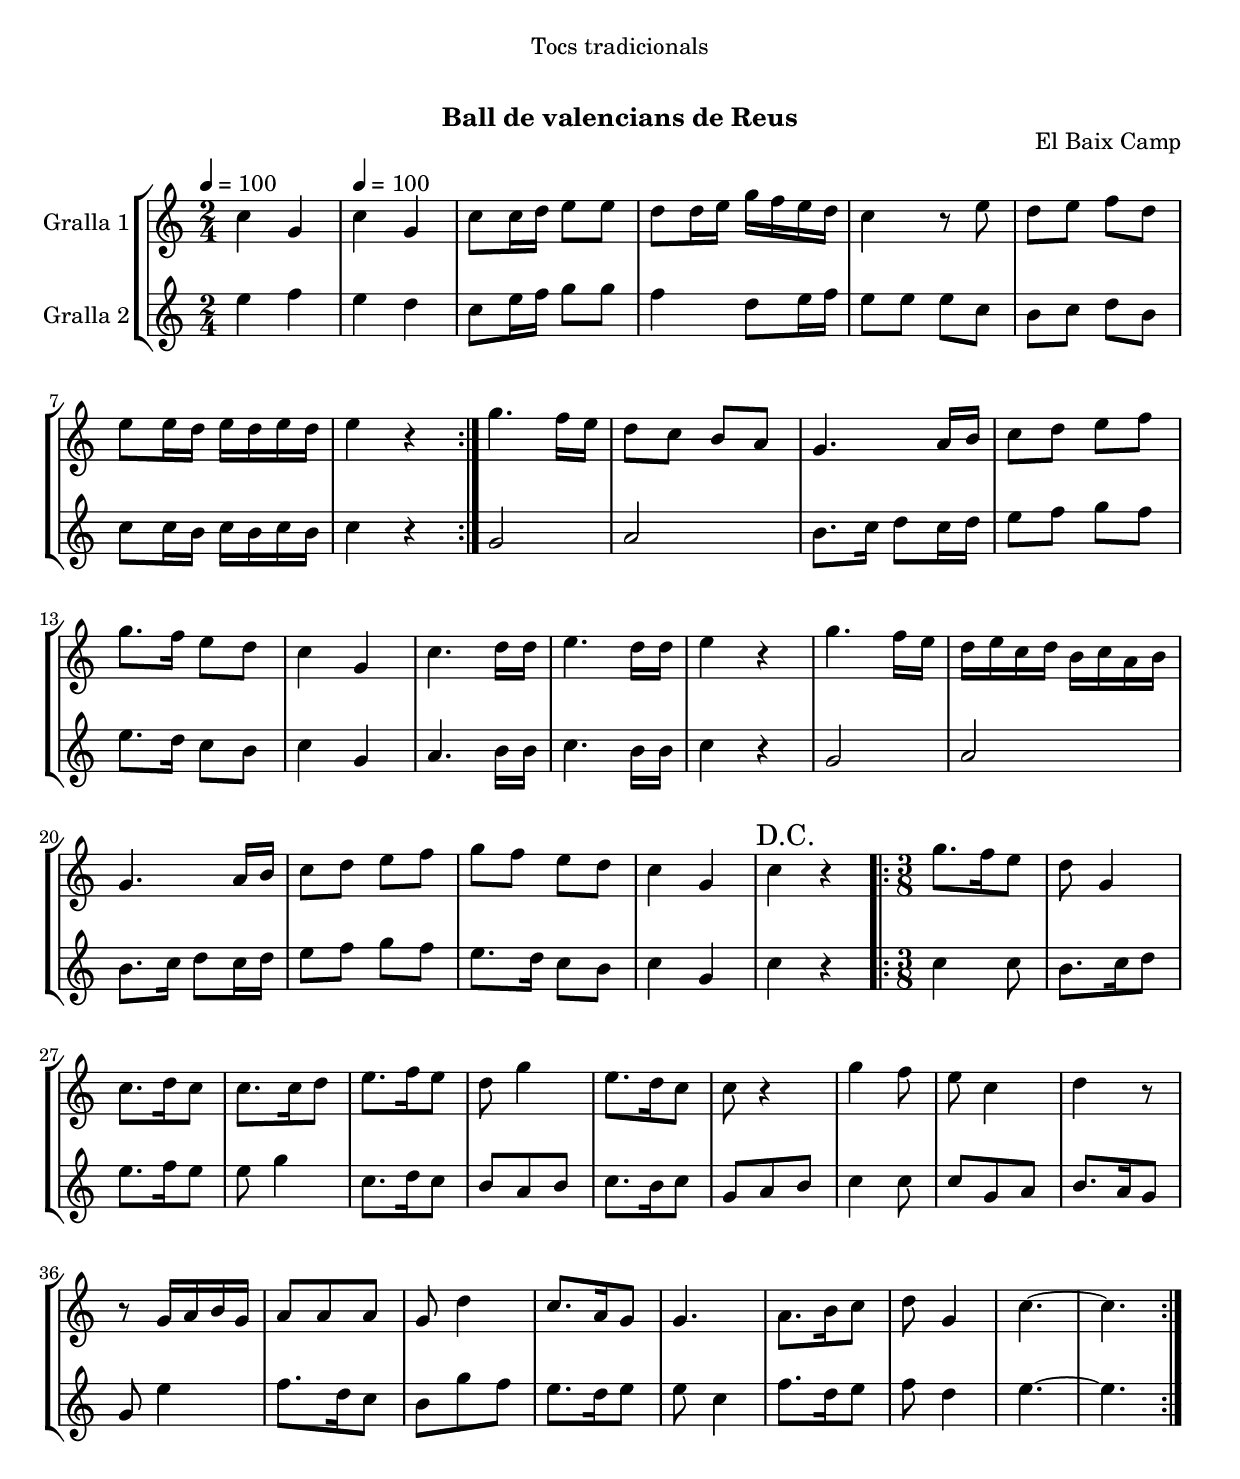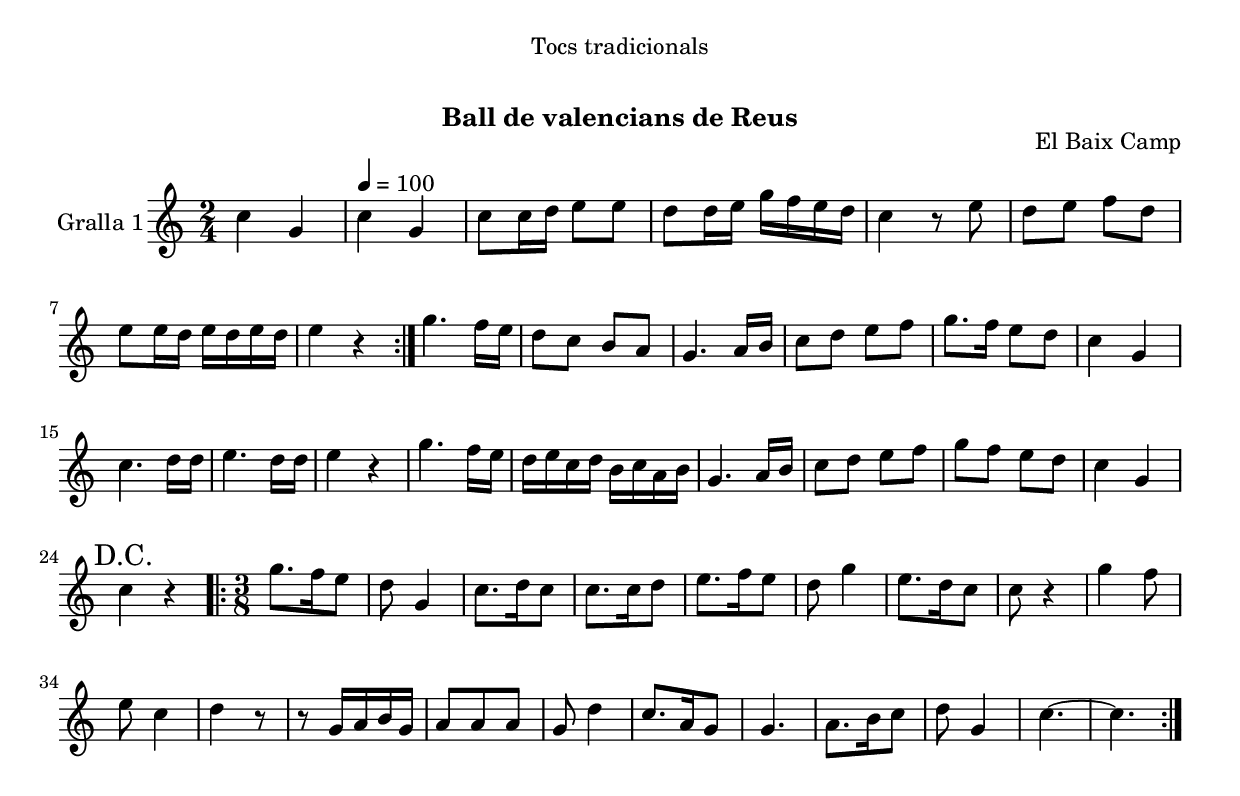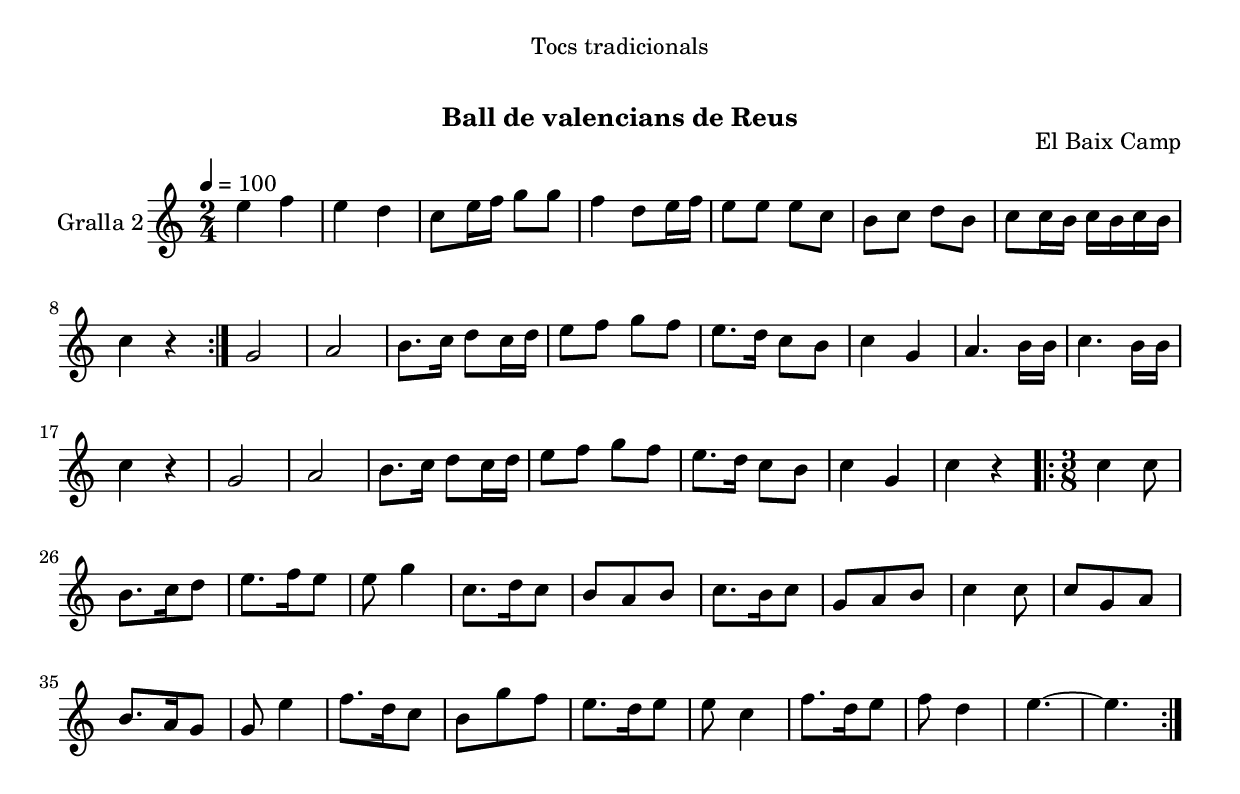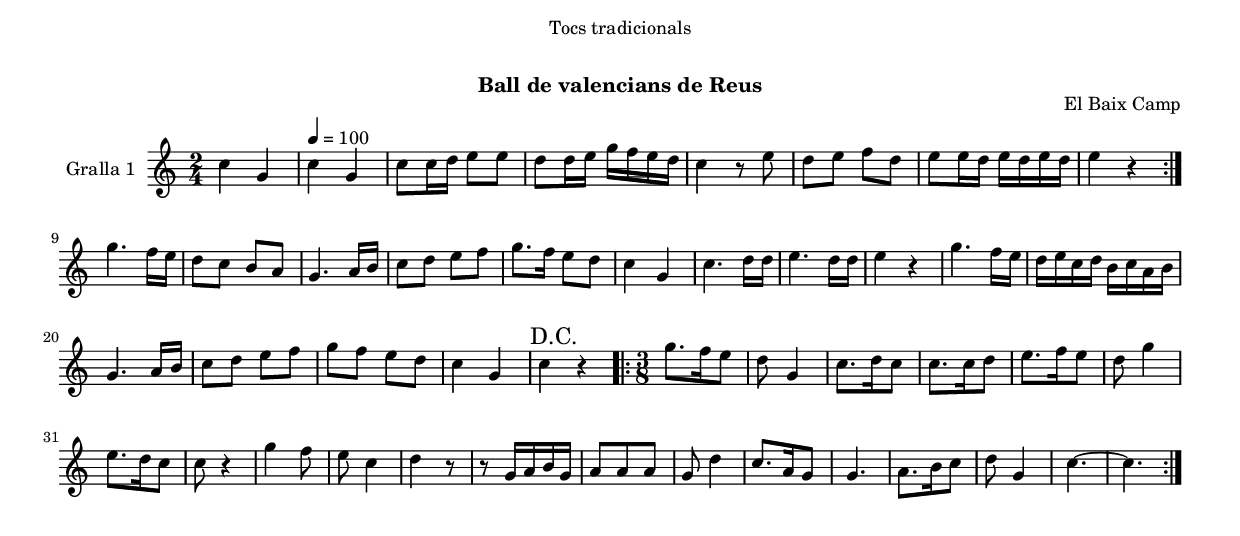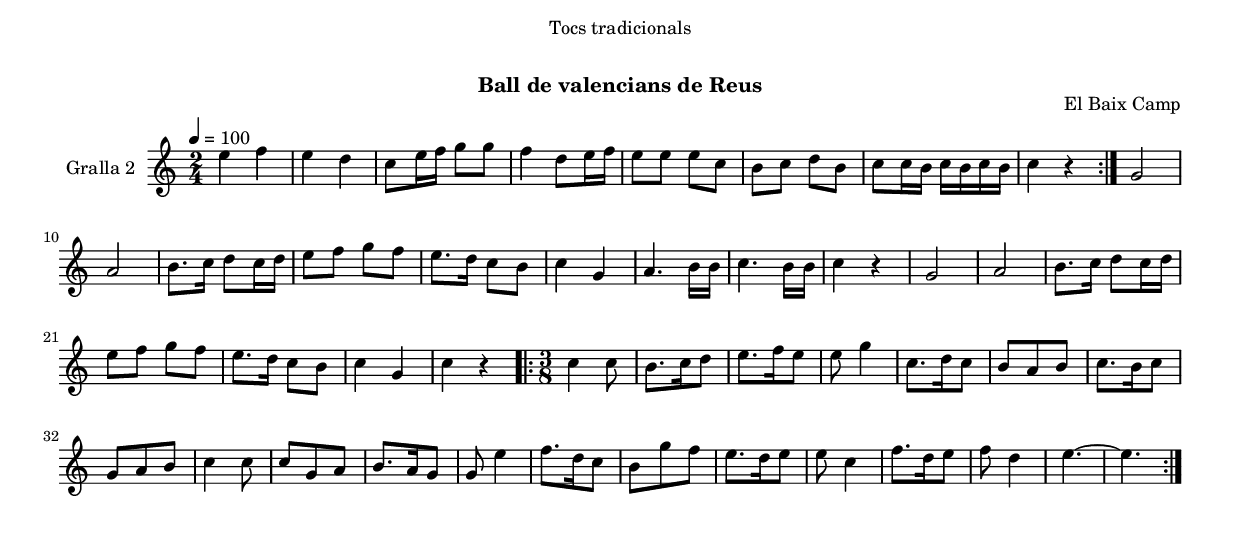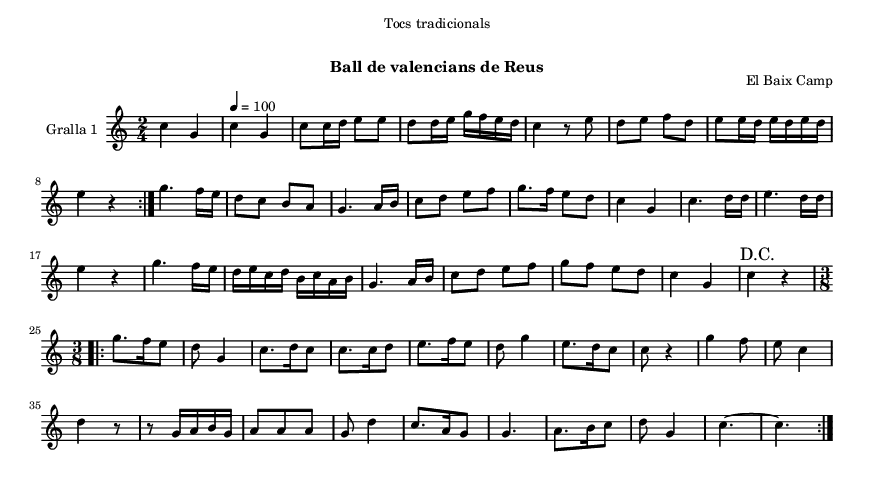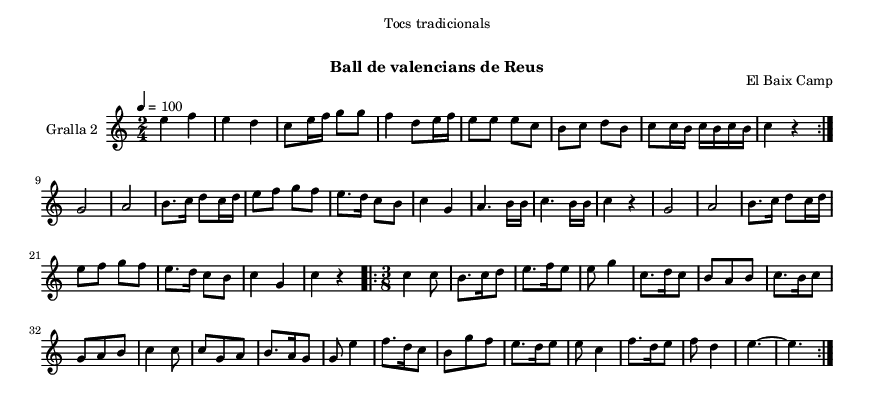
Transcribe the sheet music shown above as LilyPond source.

\version "2.16.0"

\header {
  dedication="Tocs tradicionals"
  title="  "
  subtitle="Ball de valencians de Reus"
  subsubtitle=""
  poet=""
  meter=""
  piece=""
  composer=""
  arranger=""
  opus="El Baix Camp"
  instrument=""
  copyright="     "
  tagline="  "
}

liniaroAa =
\relative c''
{
  \clef treble
  \key c \major
  \time 2/4
  \repeat volta 2 { c4 g \tempo 4 = 100  |
  c4 g  |
  c8 c16 d e8 e  |
  d8 d16 e g f e d  |
  %05
  c4 r8 e  |
  d8 e f d  |
  e8 e16 d e d e d  |
  e4 r  | }
  g4. f16 e  |
  %10
  d8 c b a  |
  g4. a16 b  |
  c8 d e f  |
  g8. f16 e8 d  |
  c4 g  |
  %15
  c4. d16 d  |
  e4. d16 d  |
  e4 r  |
  g4. f16 e  |
  d16 e c d b c a b  |
  %20
  g4. a16 b  |
  c8 d e f  |
  g8 f e d  |
  c4 g  |
  \mark "D.C." c4 r  |
  %25
  \time 3/8   \repeat volta 2 { g'8. f16 e8  |
  d8 g,4  |
  c8. d16 c8  |
  c8. c16 d8  |
  e8. f16 e8  |
  %30
  d8 g4  |
  e8. d16 c8  |
  c8 r4  |
  g'4 f8  |
  e8 c4  |
  %35
  d4 r8  |
  r8 g,16 a b g  |
  a8 a a  |
  g8 d'4  |
  c8. a16 g8  |
  %40
  g4.  |
  a8. b16 c8  |
  d8 g,4  |
  c4. ~  |
  c4.  | }
}

liniaroAb =
\relative e''
{
  \tempo 4 = 100
  \clef treble
  \key c \major
  \time 2/4
  \repeat volta 2 { e4 f  |
  e4 d  |
  c8 e16 f g8 g  |
  f4 d8 e16 f  |
  %05
  e8 e e c  |
  b8 c d b  |
  c8 c16 b c b c b  |
  c4 r  | }
  g2  |
  %10
  a2  |
  b8. c16 d8 c16 d  |
  e8 f g f  |
  e8. d16 c8 b  |
  c4 g  |
  %15
  a4. b16 b  |
  c4. b16 b  |
  c4 r  |
  g2  |
  a2  |
  %20
  b8. c16 d8 c16 d  |
  e8 f g f  |
  e8. d16 c8 b  |
  c4 g  |
  c4 r  |
  %25
  \time 3/8   \repeat volta 2 { c4 c8  |
  b8. c16 d8  |
  e8. f16 e8  |
  e8 g4  |
  c,8. d16 c8  |
  %30
  b8 a b  |
  c8. b16 c8  |
  g8 a b  |
  c4 c8  |
  c8 g a  |
  %35
  b8. a16 g8  |
  g8 e'4  |
  f8. d16 c8  |
  b8 g' f  |
  e8. d16 e8  |
  %40
  e8 c4  |
  f8. d16 e8  |
  f8 d4  |
  e4. ~  |
  e4.  | }
}

\book {

\paper {
  print-page-number = false
  #(set-paper-size "a4")
  #(layout-set-staff-size 20)
}

\bookpart {
  \score {
    \new StaffGroup {
      \override Score.RehearsalMark #'self-alignment-X = #LEFT
      <<
        \new Staff \with {instrumentName = #"Gralla 1" } \liniaroAa
        \new Staff \with {instrumentName = #"Gralla 2" } \liniaroAb
      >>
    }
    \layout {}
  }\score { \unfoldRepeats
    \new StaffGroup {
      \override Score.RehearsalMark #'self-alignment-X = #LEFT
      <<
        \new Staff \with {instrumentName = #"Gralla 1" } \liniaroAa
        \new Staff \with {instrumentName = #"Gralla 2" } \liniaroAb
      >>
    }
    \midi {}
  }
}

\bookpart {
  \header {}
  \score {
    \new StaffGroup {
      \override Score.RehearsalMark #'self-alignment-X = #LEFT
      <<
        \new Staff \with {instrumentName = #"Gralla 1" } \liniaroAa
      >>
    }
    \layout {}
  }\score { \unfoldRepeats
    \new StaffGroup {
      \override Score.RehearsalMark #'self-alignment-X = #LEFT
      <<
        \new Staff \with {instrumentName = #"Gralla 1" } \liniaroAa
      >>
    }
    \midi {}
  }
}

\bookpart {
  \header {}
  \score {
    \new StaffGroup {
      \override Score.RehearsalMark #'self-alignment-X = #LEFT
      <<
        \new Staff \with {instrumentName = #"Gralla 2" } \liniaroAb
      >>
    }
    \layout {}
  }\score { \unfoldRepeats
    \new StaffGroup {
      \override Score.RehearsalMark #'self-alignment-X = #LEFT
      <<
        \new Staff \with {instrumentName = #"Gralla 2" } \liniaroAb
      >>
    }
    \midi {}
  }
}

}

\book {

\paper {
  print-page-number = false
  #(set-paper-size "a5landscape")
  #(layout-set-staff-size 16)
}

\bookpart {
  \header {}
  \score {
    \new StaffGroup {
      \override Score.RehearsalMark #'self-alignment-X = #LEFT
      <<
        \new Staff \with {instrumentName = #"Gralla 1" } \liniaroAa
      >>
    }
    \layout {}
  }
}

\bookpart {
  \header {}
  \score {
    \new StaffGroup {
      \override Score.RehearsalMark #'self-alignment-X = #LEFT
      <<
        \new Staff \with {instrumentName = #"Gralla 2" } \liniaroAb
      >>
    }
    \layout {}
  }
}

}

\book {

\paper {
  print-page-number = false
  #(set-paper-size "a6landscape")
  #(layout-set-staff-size 12)
}

\bookpart {
  \header {}
  \score {
    \new StaffGroup {
      \override Score.RehearsalMark #'self-alignment-X = #LEFT
      <<
        \new Staff \with {instrumentName = #"Gralla 1" } \liniaroAa
      >>
    }
    \layout {}
  }
}

\bookpart {
  \header {}
  \score {
    \new StaffGroup {
      \override Score.RehearsalMark #'self-alignment-X = #LEFT
      <<
        \new Staff \with {instrumentName = #"Gralla 2" } \liniaroAb
      >>
    }
    \layout {}
  }
}

}

